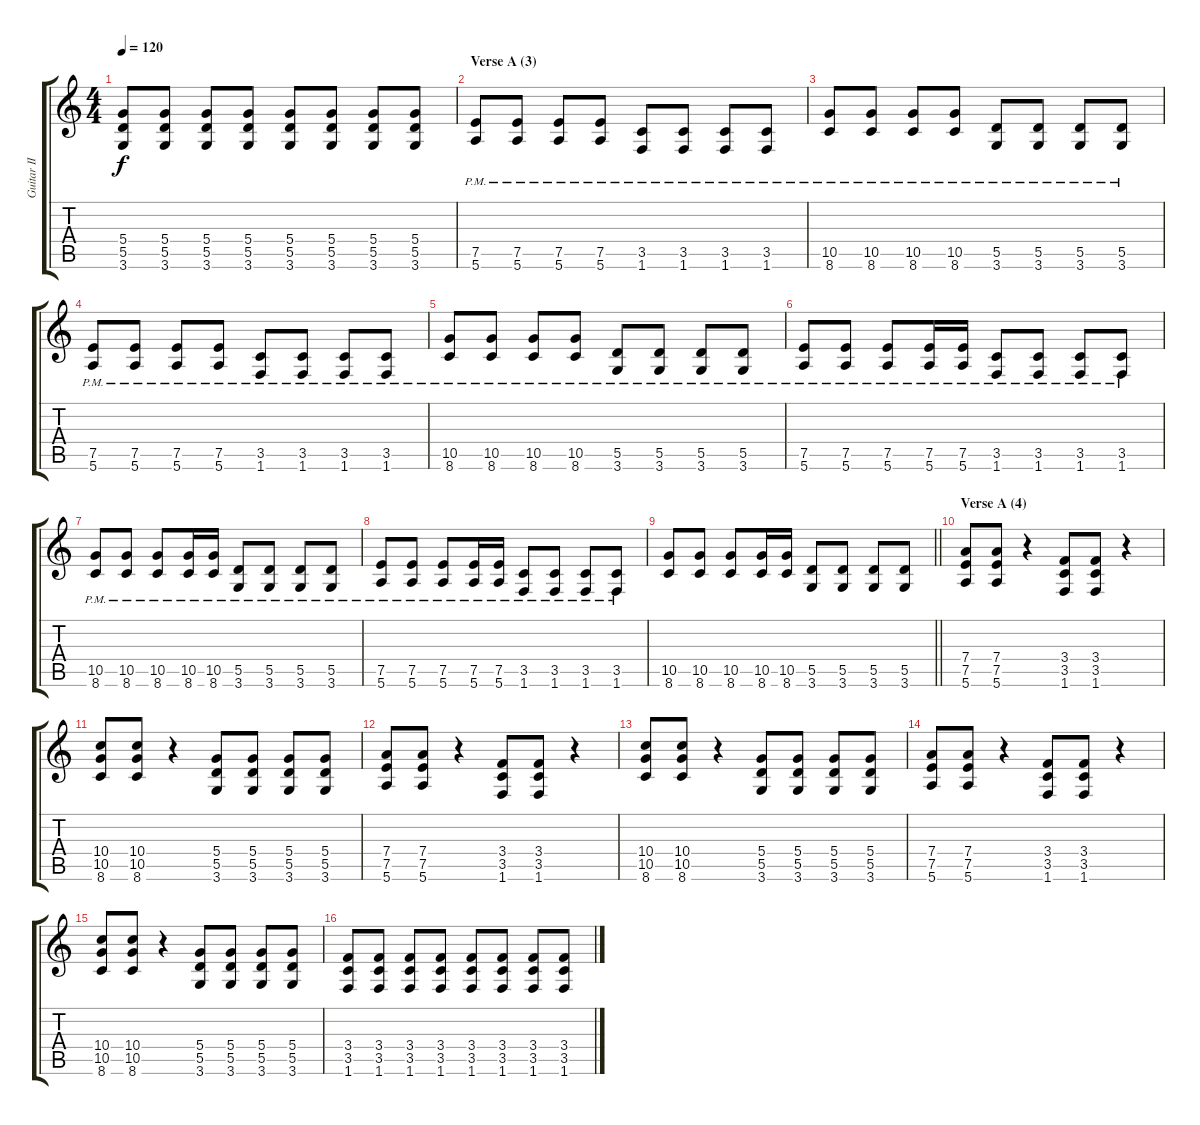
\track ("Guitar II (Aiji)" "Guitar II ") {instrument distortionguitar}
\staff {score tabs}
\tuning (E4 B3 G3 D3 A2 E2) {hide}
\ts (4 4)
\tempo 120
\clef g2
\ks c
(5.4 5.5 3.6).8{dy f} (5.4 5.5 3.6).8 (5.4 5.5 3.6).8 (5.4 5.5 3.6).8 (5.4 5.5 3.6).8 (5.4 5.5 3.6).8 (5.4 5.5 3.6).8 (5.4 5.5 3.6).8 |
\section ("" "Verse A (3)")
(7.5{pm} 5.6{pm}).8 (7.5{pm} 5.6{pm}).8 (7.5{pm} 5.6{pm}).8 (7.5{pm} 5.6{pm}).8 (3.5{pm} 1.6{pm}).8 (3.5{pm} 1.6{pm}).8 (3.5{pm} 1.6{pm}).8 (3.5{pm} 1.6{pm}).8 |
(10.5{pm} 8.6{pm}).8 (10.5{pm} 8.6{pm}).8 (10.5{pm} 8.6{pm}).8 (10.5{pm} 8.6{pm}).8 (5.5{pm} 3.6{pm}).8 (5.5{pm} 3.6{pm}).8 (5.5{pm} 3.6{pm}).8 (5.5{pm} 3.6{pm}).8 |
(7.5{pm} 5.6{pm}).8 (7.5{pm} 5.6{pm}).8 (7.5{pm} 5.6{pm}).8 (7.5{pm} 5.6{pm}).8 (3.5{pm} 1.6{pm}).8 (3.5{pm} 1.6{pm}).8 (3.5{pm} 1.6{pm}).8 (3.5{pm} 1.6{pm}).8 |
(10.5{pm} 8.6{pm}).8 (10.5{pm} 8.6{pm}).8 (10.5{pm} 8.6{pm}).8 (10.5{pm} 8.6{pm}).8 (5.5{pm} 3.6{pm}).8 (5.5{pm} 3.6{pm}).8 (5.5{pm} 3.6{pm}).8 (5.5{pm} 3.6{pm}).8 |
(7.5{pm} 5.6{pm}).8 (7.5{pm} 5.6{pm}).8 (7.5{pm} 5.6{pm}).8 (7.5{pm} 5.6{pm}).16 (7.5{pm} 5.6{pm}).16 (3.5{pm} 1.6{pm}).8 (3.5{pm} 1.6{pm}).8 (3.5{pm} 1.6{pm}).8 (3.5{pm} 1.6{pm}).8 |
(10.5{pm} 8.6{pm}).8 (10.5{pm} 8.6{pm}).8 (10.5{pm} 8.6{pm}).8 (10.5{pm} 8.6{pm}).16 (10.5{pm} 8.6{pm}).16 (5.5{pm} 3.6{pm}).8 (5.5{pm} 3.6{pm}).8 (5.5{pm} 3.6{pm}).8 (5.5{pm} 3.6{pm}).8 |
(7.5{pm} 5.6{pm}).8 (7.5{pm} 5.6{pm}).8 (7.5{pm} 5.6{pm}).8 (7.5{pm} 5.6{pm}).16 (7.5{pm} 5.6{pm}).16 (3.5{pm} 1.6{pm}).8 (3.5{pm} 1.6{pm}).8 (3.5{pm} 1.6{pm}).8 (3.5{pm} 1.6{pm}).8 |
\barLineRight lightlight
(10.5 8.6).8 (10.5 8.6).8 (10.5 8.6).8 (10.5 8.6).16 (10.5 8.6).16 (5.5 3.6).8 (5.5 3.6).8 (5.5 3.6).8 (5.5 3.6).8 |
\section ("" "Verse A (4)")
(7.4 7.5 5.6).8 (7.4 7.5 5.6).8 r.4 (3.4 3.5 1.6).8 (3.4 3.5 1.6).8 r.4 |
(10.4 10.5 8.6).8 (10.4 10.5 8.6).8 r.4 (5.4 5.5 3.6).8 (5.4 5.5 3.6).8 (5.4 5.5 3.6).8 (5.4 5.5 3.6).8 |
(7.4 7.5 5.6).8 (7.4 7.5 5.6).8 r.4 (3.4 3.5 1.6).8 (3.4 3.5 1.6).8 r.4 |
(10.4 10.5 8.6).8 (10.4 10.5 8.6).8 r.4 (5.4 5.5 3.6).8 (5.4 5.5 3.6).8 (5.4 5.5 3.6).8 (5.4 5.5 3.6).8 |
(7.4 7.5 5.6).8 (7.4 7.5 5.6).8 r.4 (3.4 3.5 1.6).8 (3.4 3.5 1.6).8 r.4 |
(10.4 10.5 8.6).8 (10.4 10.5 8.6).8 r.4 (5.4 5.5 3.6).8 (5.4 5.5 3.6).8 (5.4 5.5 3.6).8 (5.4 5.5 3.6).8 |
(3.4 3.5 1.6).8 (3.4 3.5 1.6).8 (3.4 3.5 1.6).8 (3.4 3.5 1.6).8 (3.4 3.5 1.6).8 (3.4 3.5 1.6).8 (3.4 3.5 1.6).8 (3.4 3.5 1.6).8
